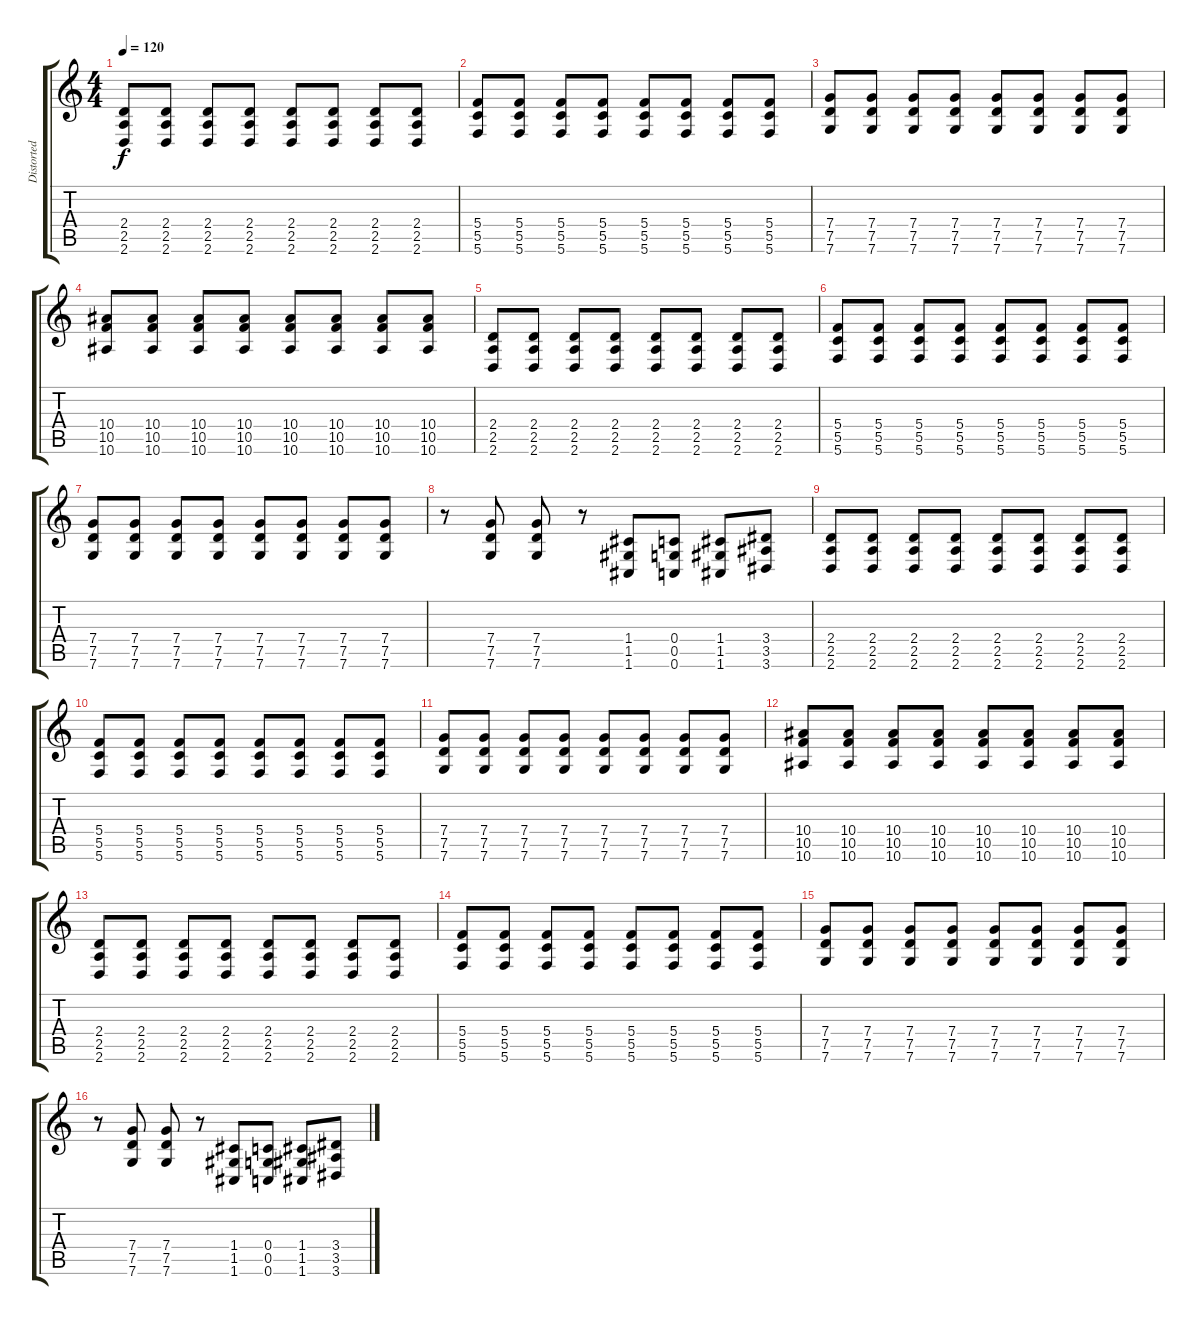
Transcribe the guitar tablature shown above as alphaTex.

\track ("Distorted Guitar" "Distorted ") {instrument distortionguitar}
\staff {score tabs}
\tuning (D4 A3 F3 C3 G2 C2) {hide}
\ts (4 4)
\tempo 120
\clef g2
\ks c
(2.4 2.5 2.6).8{dy f} (2.4 2.5 2.6).8 (2.4 2.5 2.6).8 (2.4 2.5 2.6).8 (2.4 2.5 2.6).8 (2.4 2.5 2.6).8 (2.4 2.5 2.6).8 (2.4 2.5 2.6).8 |
(5.4 5.5 5.6).8 (5.4 5.5 5.6).8 (5.4 5.5 5.6).8 (5.4 5.5 5.6).8 (5.4 5.5 5.6).8 (5.4 5.5 5.6).8 (5.4 5.5 5.6).8 (5.4 5.5 5.6).8 |
(7.4 7.5 7.6).8 (7.4 7.5 7.6).8 (7.4 7.5 7.6).8 (7.4 7.5 7.6).8 (7.4 7.5 7.6).8 (7.4 7.5 7.6).8 (7.4 7.5 7.6).8 (7.4 7.5 7.6).8 |
(10.4 10.5 10.6).8 (10.4 10.5 10.6).8 (10.4 10.5 10.6).8 (10.4 10.5 10.6).8 (10.4 10.5 10.6).8 (10.4 10.5 10.6).8 (10.4 10.5 10.6).8 (10.4 10.5 10.6).8 |
(2.4 2.5 2.6).8 (2.4 2.5 2.6).8 (2.4 2.5 2.6).8 (2.4 2.5 2.6).8 (2.4 2.5 2.6).8 (2.4 2.5 2.6).8 (2.4 2.5 2.6).8 (2.4 2.5 2.6).8 |
(5.4 5.5 5.6).8 (5.4 5.5 5.6).8 (5.4 5.5 5.6).8 (5.4 5.5 5.6).8 (5.4 5.5 5.6).8 (5.4 5.5 5.6).8 (5.4 5.5 5.6).8 (5.4 5.5 5.6).8 |
(7.4 7.5 7.6).8 (7.4 7.5 7.6).8 (7.4 7.5 7.6).8 (7.4 7.5 7.6).8 (7.4 7.5 7.6).8 (7.4 7.5 7.6).8 (7.4 7.5 7.6).8 (7.4 7.5 7.6).8 |
r.8 (7.4 7.5 7.6).8 (7.4 7.5 7.6).8 r.8 (1.4 1.5 1.6).8 (0.4 0.5 0.6).8 (1.4 1.5 1.6).8 (3.4 3.5 3.6).8 |
(2.4 2.5 2.6).8 (2.4 2.5 2.6).8 (2.4 2.5 2.6).8 (2.4 2.5 2.6).8 (2.4 2.5 2.6).8 (2.4 2.5 2.6).8 (2.4 2.5 2.6).8 (2.4 2.5 2.6).8 |
(5.4 5.5 5.6).8 (5.4 5.5 5.6).8 (5.4 5.5 5.6).8 (5.4 5.5 5.6).8 (5.4 5.5 5.6).8 (5.4 5.5 5.6).8 (5.4 5.5 5.6).8 (5.4 5.5 5.6).8 |
(7.4 7.5 7.6).8 (7.4 7.5 7.6).8 (7.4 7.5 7.6).8 (7.4 7.5 7.6).8 (7.4 7.5 7.6).8 (7.4 7.5 7.6).8 (7.4 7.5 7.6).8 (7.4 7.5 7.6).8 |
(10.4 10.5 10.6).8 (10.4 10.5 10.6).8 (10.4 10.5 10.6).8 (10.4 10.5 10.6).8 (10.4 10.5 10.6).8 (10.4 10.5 10.6).8 (10.4 10.5 10.6).8 (10.4 10.5 10.6).8 |
(2.4 2.5 2.6).8 (2.4 2.5 2.6).8 (2.4 2.5 2.6).8 (2.4 2.5 2.6).8 (2.4 2.5 2.6).8 (2.4 2.5 2.6).8 (2.4 2.5 2.6).8 (2.4 2.5 2.6).8 |
(5.4 5.5 5.6).8 (5.4 5.5 5.6).8 (5.4 5.5 5.6).8 (5.4 5.5 5.6).8 (5.4 5.5 5.6).8 (5.4 5.5 5.6).8 (5.4 5.5 5.6).8 (5.4 5.5 5.6).8 |
(7.4 7.5 7.6).8 (7.4 7.5 7.6).8 (7.4 7.5 7.6).8 (7.4 7.5 7.6).8 (7.4 7.5 7.6).8 (7.4 7.5 7.6).8 (7.4 7.5 7.6).8 (7.4 7.5 7.6).8 |
r.8 (7.4 7.5 7.6).8 (7.4 7.5 7.6).8 r.8 (1.4 1.5 1.6).8 (0.4 0.5 0.6).8 (1.4 1.5 1.6).8 (3.4 3.5 3.6).8
